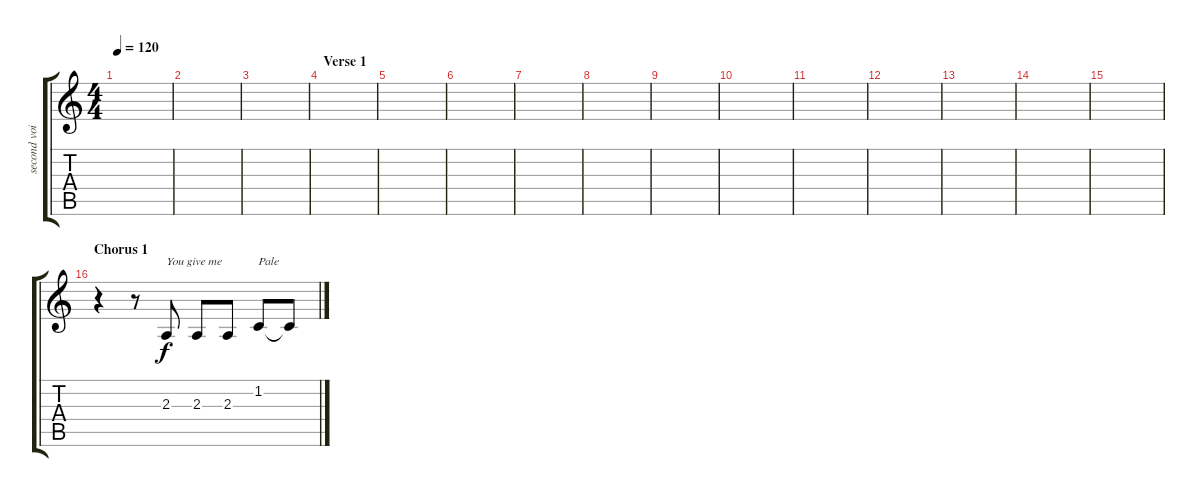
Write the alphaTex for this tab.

\track ("second voice" "second voi") {instrument voiceoohs}
\staff {score tabs}
\tuning (E4 B3 G3 D3 A2 E2) {hide}
\ts (4 4)
\tempo 120
\clef g2
\ks c
|
|
|
\section ("" "Verse 1")
|
|
|
|
|
|
|
|
|
|
|
|
\section ("" "Chorus 1")
r.4 r.8 2.3.8{txt "You give me "} 2.3.8 2.3.8 1.2.8{txt "Pale"} 1.2{t}.8{dy f}
